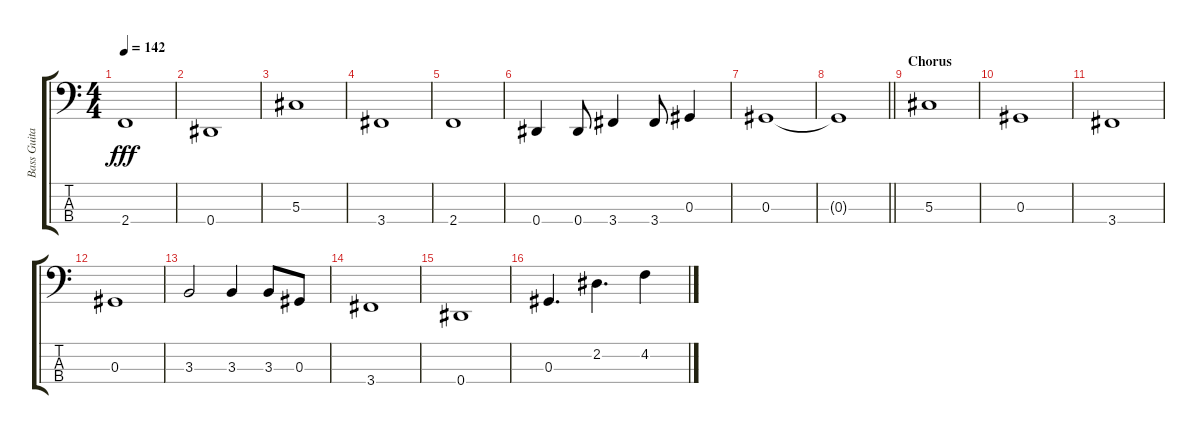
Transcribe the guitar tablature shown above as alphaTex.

\track ("Bass Guitar" "Bass Guita") {instrument electricbassfinger}
\staff {score tabs}
\tuning (Gb2 Db2 Ab1 Eb1) {hide}
\ts (4 4)
\tempo 142
\clef f4
\ks c
2.4.1{dy fff} |
0.4.1 |
5.3.1 |
3.4.1 |
2.4.1 |
0.4.4 0.4.8 3.4.4 3.4.8 0.3.4 |
0.3.1 |
\barLineRight lightlight
0.3{t}.1 |
\section ("" "Chorus")
5.3.1 |
0.3.1 |
3.4.1 |
0.3.1 |
3.3.2 3.3.4 3.3.8 0.3.8 |
3.4.1 |
0.4.1 |
0.3.4{d} 2.2.4{d} 4.2.4
